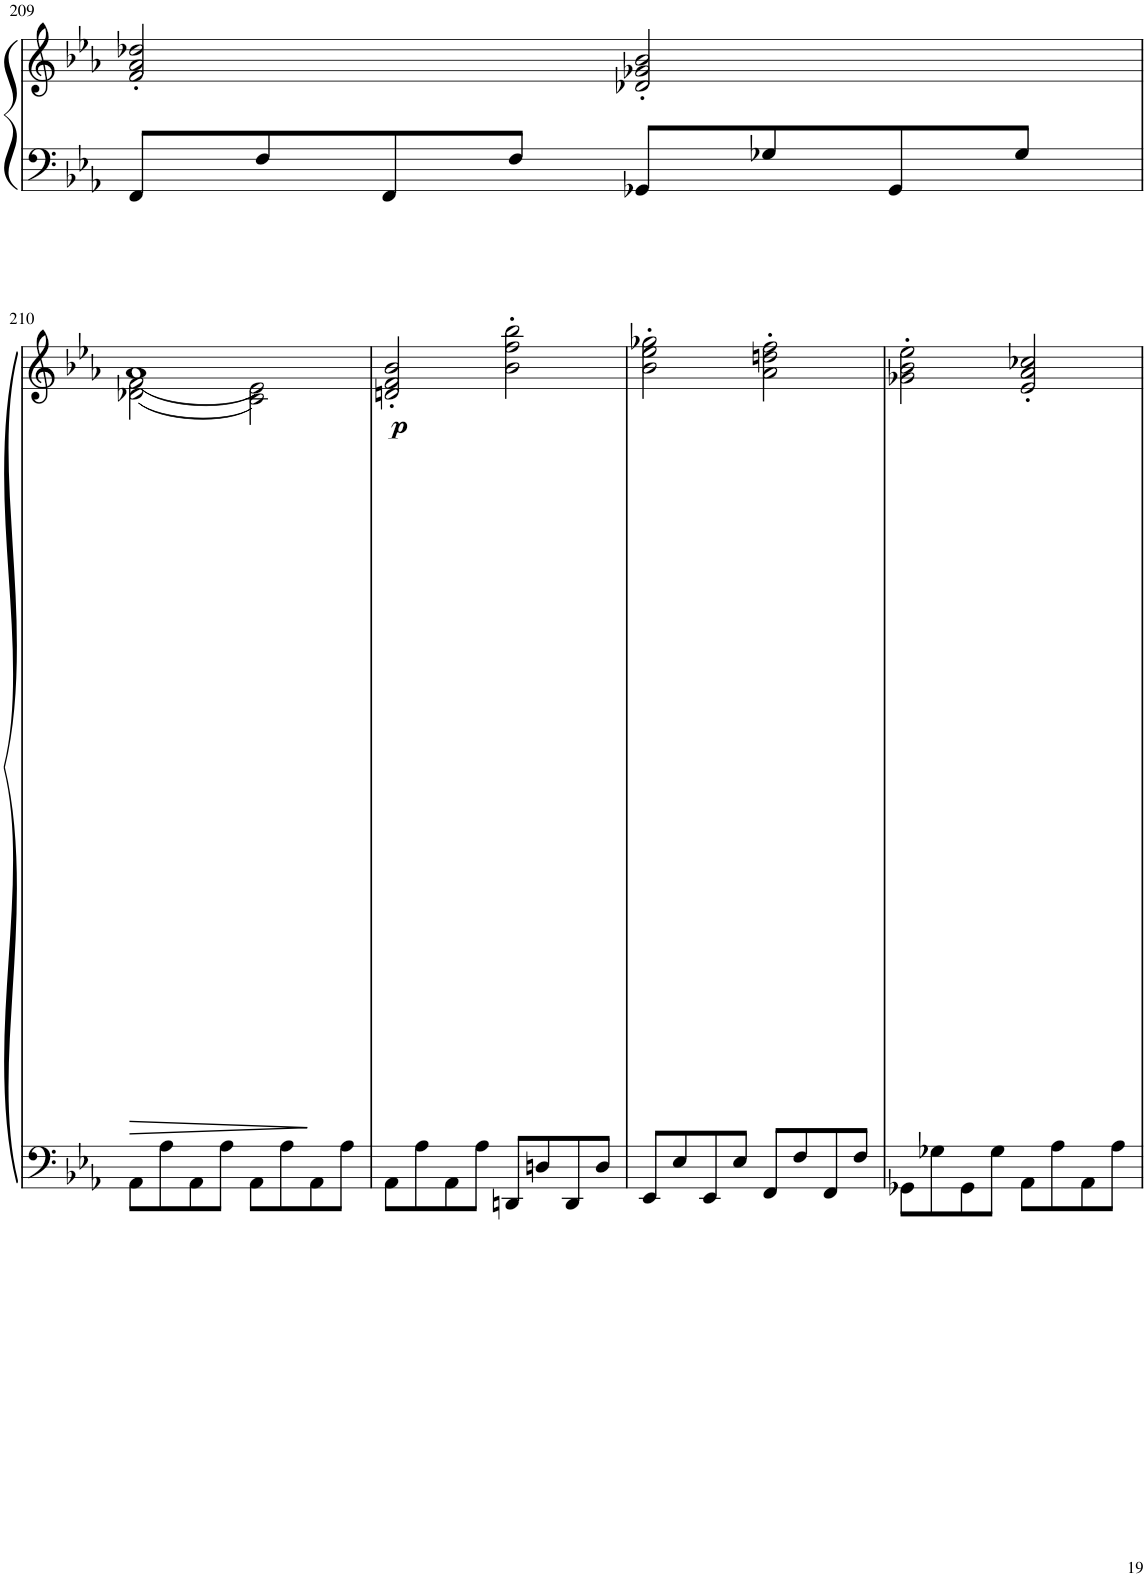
**kern	**kern	**dynam
*part1	*part1	*part1
*staff2	*staff1	*staff1/2
*I"Piano	*	*
*I'Pno	*	*
!!LO:PB:g=z
*clefF4	*clefG2	*
*k[b-e-a-]	*k[b-e-a-]	*
*M4/4	*M4/4	*
*met(c|)	*met(c|)	*
=209	=209	=209
8FF/L	2f/' 2a-/' 2dd-X/'	.
8F/	.	.
8FF/	.	.
8F/J	.	.
8GG-X/L	2d-X/' 2g-X/' 2b-/'	.
8G-X/	.	.
8GG-/	.	.
8G-/J	.	.
!!LO:LB:g=z
=210	=210	=210
!	!	!LO:HP:b
*	*^	*
8AA-\L	1a-	((2d-X\ 2f\	>
8A-\	.	.	.
8AA-\	.	.	.
8A-\J	.	.	.
8AA-\L	.	2c\ 2e-\))	]
8A-\	.	.	.
8AA-\	.	.	.
8A-\J	.	.	.
*	*v	*v	*
=211	=211	=211
!	!	!LO:DY:b
8AA-\L	2dn/' 2f/' 2b-/'	p
8A-\	.	.
8AA-\	.	.
8A-\J	.	.
8DDn/L	2b-\' 2ff\' 2bb-\'	.
8Dn/	.	.
8DD/	.	.
8D/J	.	.
=212	=212	=212
8EE-/L	2b-\' 2ee-\' 2gg-X\'	.
8E-/	.	.
8EE-/	.	.
8E-/J	.	.
8FF/L	2a-\' 2ddn\' 2ff\'	.
8F/	.	.
8FF/	.	.
8F/J	.	.
=213	=213	=213
8GG-X\L	2g-X\' 2b-\' 2ee-\'	.
8G-X\	.	.
8GG-\	.	.
8G-\J	.	.
8AA-\L	2e-/' 2a-/' 2cc-X/'	.
8A-\	.	.
8AA-\	.	.
8A-\J	.	.
=	=	=
*-	*-	*-
